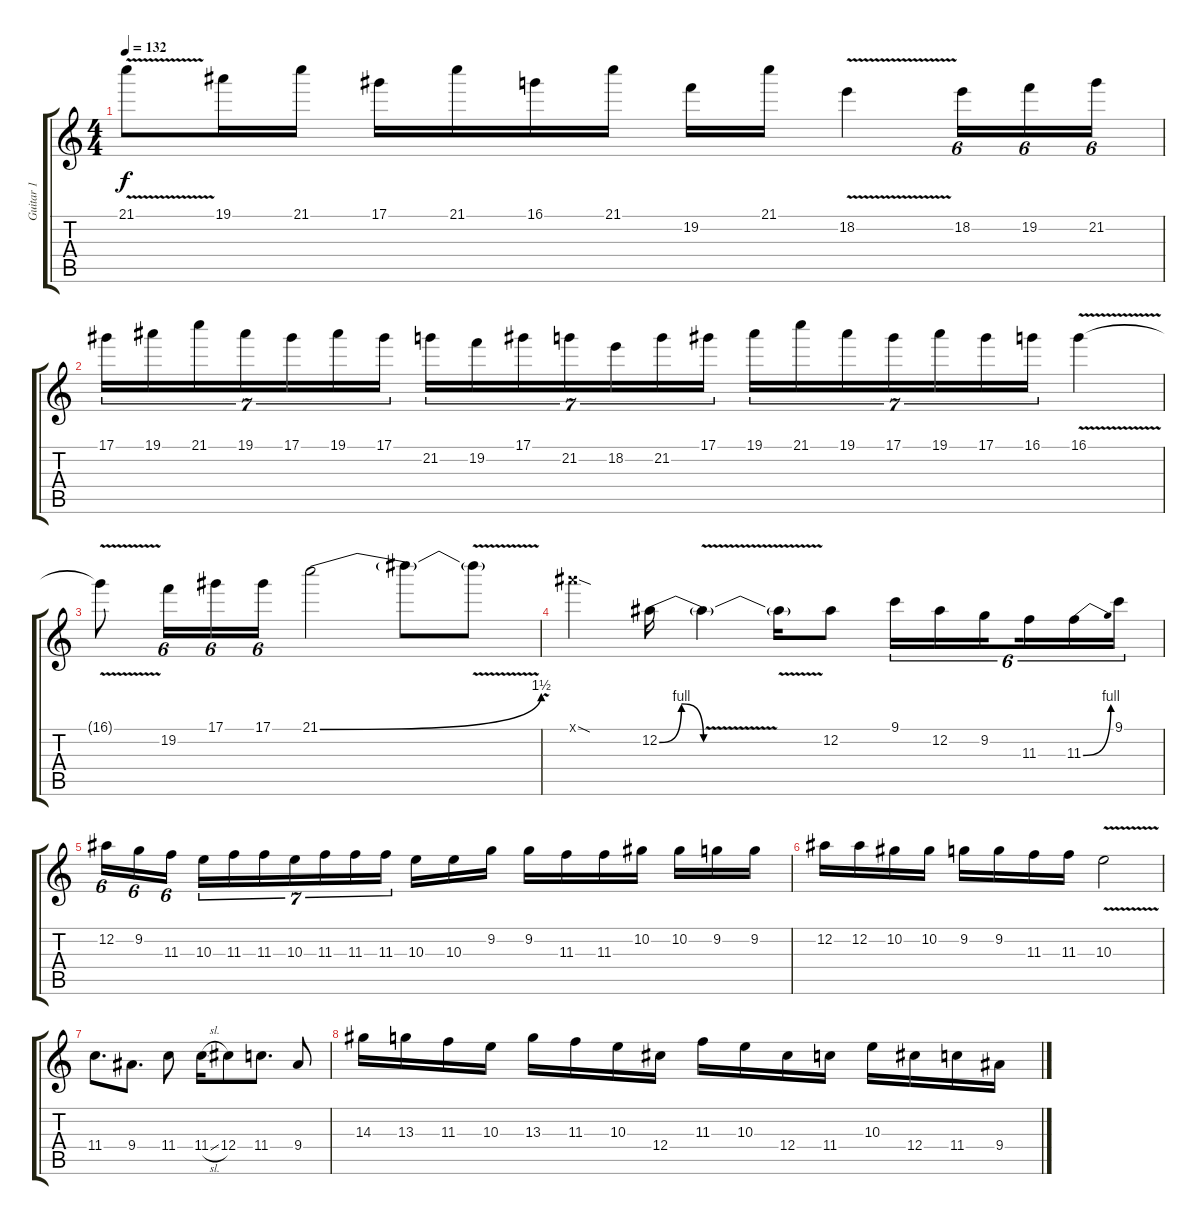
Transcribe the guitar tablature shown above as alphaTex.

\track ("Guitar 1" "Guitar 1") {instrument overdrivenguitar}
\staff {score tabs}
\tuning (Eb4 Bb3 Gb3 Db3 Ab2 Eb2) {hide}
\ts (4 4)
\tempo 132
\clef g2
\ks c
21.1{v t}.8{dy f} 19.1.16 21.1.16 17.1.16 21.1.16 16.1.16 21.1.16 19.2.16 21.1.16 18.2{v}.4 18.2.16{tu (6 4)} 19.2.16{tu (6 4)} 21.2.16{tu (6 4)} |
17.1.16{tu (7 4)} 19.1.16{tu (7 4)} 21.1.16{tu (7 4)} 19.1.16{tu (7 4)} 17.1.16{tu (7 4)} 19.1.16{tu (7 4)} 17.1.16{tu (7 4)} 21.2.16{tu (7 4)} 19.2.16{tu (7 4)} 17.1.16{tu (7 4)} 21.2.16{tu (7 4)} 18.2.16{tu (7 4)} 21.2.16{tu (7 4)} 17.1.16{tu (7 4)} 19.1.16{tu (7 4)} 21.1.16{tu (7 4)} 19.1.16{tu (7 4)} 17.1.16{tu (7 4)} 19.1.16{tu (7 4)} 17.1.16{tu (7 4)} 16.1.16{tu (7 4)} 16.1{v}.4 |
16.1{t}.8 19.2.16{tu (6 4)} 17.1.16{tu (6 4)} 17.1.16{tu (6 4)} 21.1{be (bend 0 0 60 6)}.2 21.1{t}.8 21.1{v t}.8 |
19.1{sod x}.4 12.2{be (bendrelease 0 0 20 4 30 4 60 0)}.16 12.2{v t}.4 12.2{t}.16 12.2.8 9.1.16{tu (6 4)} 12.2.16{tu (6 4)} 9.2.16{tu (6 4) beam splitsecondary} 11.3.16{tu (6 4)} 11.3{be (bend 0 0 60 4)}.16{tu (6 4)} 9.1.16{tu (6 4)} |
12.2.16{tu (6 4)} 9.2.16{tu (6 4)} 11.3.16{tu (6 4) beam splitsecondary} 10.3.16{tu (7 4)} 11.3.16{tu (7 4)} 11.3.16{tu (7 4)} 10.3.16{tu (7 4)} 11.3.16{tu (7 4)} 11.3.16{tu (7 4)} 11.3.16{tu (7 4) beam splitsecondary} 10.3.16 10.3.16 9.2.16 9.2.16 11.3.16 11.3.16 10.2.16 10.2.16 9.2.16 9.2.16 |
12.2.16 12.2.16 10.2.16 10.2.16 9.2.16 9.2.16 11.3.16 11.3.16 10.3{v}.2 |
11.4.8{d} 9.4.8{d} 11.4.8 11.4{sl}.16 12.4.8 11.4.8{d} 9.4.8 |
14.3.16 13.3.16 11.3.16 10.3.16 13.3.16 11.3.16 10.3.16 12.4.16 11.3.16 10.3.16 12.4.16 11.4.16 10.3.16 12.4.16 11.4.16 9.4.16
